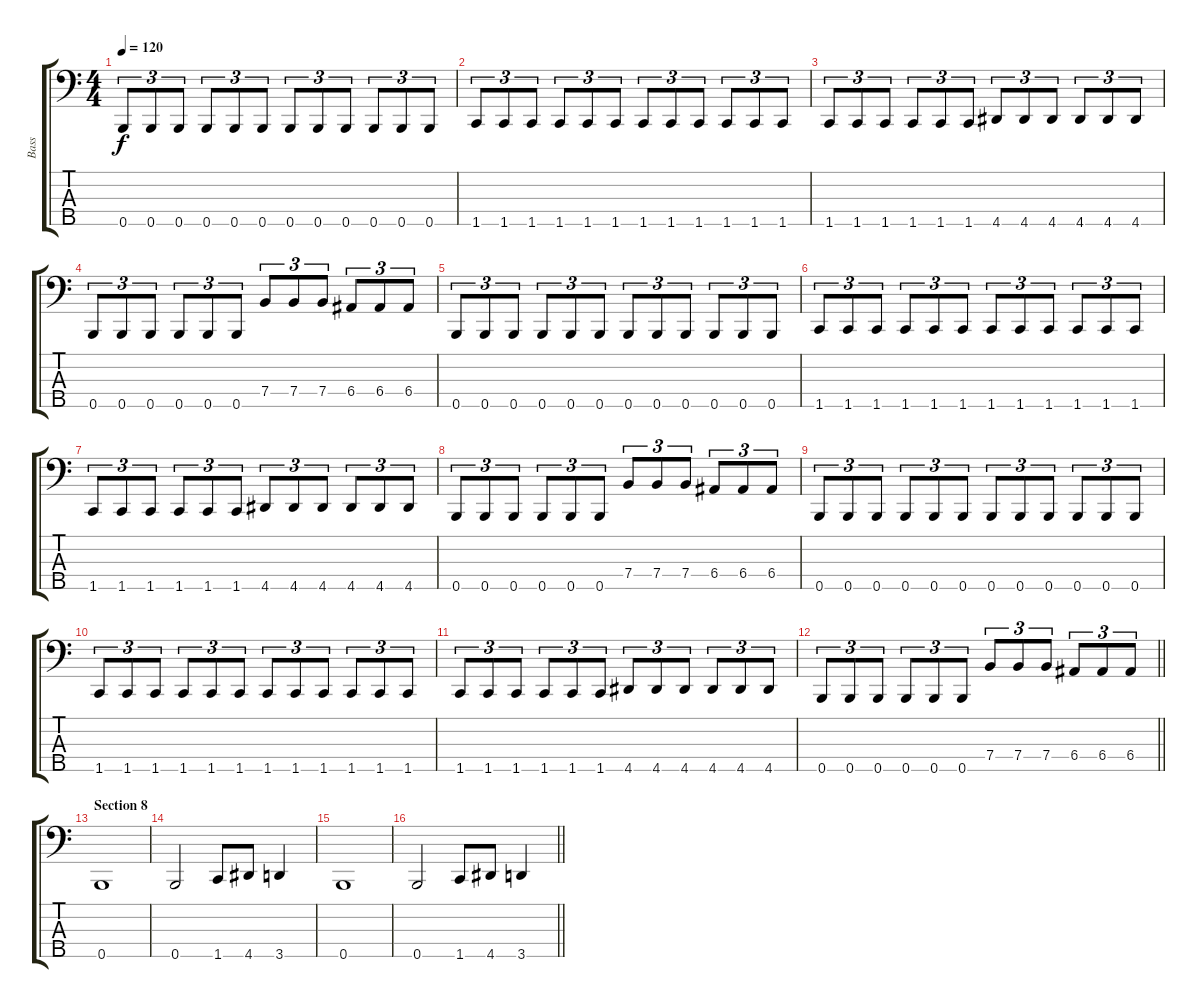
\track ("Bass" "Bass") {instrument electricbassfinger}
\staff {score tabs}
\tuning (G2 D2 A1 E1 B0) {hide}
\ts (4 4)
\tempo 120
\clef f4
\ks c
0.5.8{tu (3 2) dy f} 0.5.8{tu (3 2)} 0.5.8{tu (3 2)} 0.5.8{tu (3 2)} 0.5.8{tu (3 2)} 0.5.8{tu (3 2)} 0.5.8{tu (3 2)} 0.5.8{tu (3 2)} 0.5.8{tu (3 2)} 0.5.8{tu (3 2)} 0.5.8{tu (3 2)} 0.5.8{tu (3 2)} |
1.5.8{tu (3 2)} 1.5.8{tu (3 2)} 1.5.8{tu (3 2)} 1.5.8{tu (3 2)} 1.5.8{tu (3 2)} 1.5.8{tu (3 2)} 1.5.8{tu (3 2)} 1.5.8{tu (3 2)} 1.5.8{tu (3 2)} 1.5.8{tu (3 2)} 1.5.8{tu (3 2)} 1.5.8{tu (3 2)} |
1.5.8{tu (3 2)} 1.5.8{tu (3 2)} 1.5.8{tu (3 2)} 1.5.8{tu (3 2)} 1.5.8{tu (3 2)} 1.5.8{tu (3 2)} 4.5.8{tu (3 2)} 4.5.8{tu (3 2)} 4.5.8{tu (3 2)} 4.5.8{tu (3 2)} 4.5.8{tu (3 2)} 4.5.8{tu (3 2)} |
0.5.8{tu (3 2)} 0.5.8{tu (3 2)} 0.5.8{tu (3 2)} 0.5.8{tu (3 2)} 0.5.8{tu (3 2)} 0.5.8{tu (3 2)} 7.4.8{tu (3 2)} 7.4.8{tu (3 2)} 7.4.8{tu (3 2)} 6.4.8{tu (3 2)} 6.4.8{tu (3 2)} 6.4.8{tu (3 2)} |
0.5.8{tu (3 2)} 0.5.8{tu (3 2)} 0.5.8{tu (3 2)} 0.5.8{tu (3 2)} 0.5.8{tu (3 2)} 0.5.8{tu (3 2)} 0.5.8{tu (3 2)} 0.5.8{tu (3 2)} 0.5.8{tu (3 2)} 0.5.8{tu (3 2)} 0.5.8{tu (3 2)} 0.5.8{tu (3 2)} |
1.5.8{tu (3 2)} 1.5.8{tu (3 2)} 1.5.8{tu (3 2)} 1.5.8{tu (3 2)} 1.5.8{tu (3 2)} 1.5.8{tu (3 2)} 1.5.8{tu (3 2)} 1.5.8{tu (3 2)} 1.5.8{tu (3 2)} 1.5.8{tu (3 2)} 1.5.8{tu (3 2)} 1.5.8{tu (3 2)} |
1.5.8{tu (3 2)} 1.5.8{tu (3 2)} 1.5.8{tu (3 2)} 1.5.8{tu (3 2)} 1.5.8{tu (3 2)} 1.5.8{tu (3 2)} 4.5.8{tu (3 2)} 4.5.8{tu (3 2)} 4.5.8{tu (3 2)} 4.5.8{tu (3 2)} 4.5.8{tu (3 2)} 4.5.8{tu (3 2)} |
0.5.8{tu (3 2)} 0.5.8{tu (3 2)} 0.5.8{tu (3 2)} 0.5.8{tu (3 2)} 0.5.8{tu (3 2)} 0.5.8{tu (3 2)} 7.4.8{tu (3 2)} 7.4.8{tu (3 2)} 7.4.8{tu (3 2)} 6.4.8{tu (3 2)} 6.4.8{tu (3 2)} 6.4.8{tu (3 2)} |
0.5.8{tu (3 2)} 0.5.8{tu (3 2)} 0.5.8{tu (3 2)} 0.5.8{tu (3 2)} 0.5.8{tu (3 2)} 0.5.8{tu (3 2)} 0.5.8{tu (3 2)} 0.5.8{tu (3 2)} 0.5.8{tu (3 2)} 0.5.8{tu (3 2)} 0.5.8{tu (3 2)} 0.5.8{tu (3 2)} |
1.5.8{tu (3 2)} 1.5.8{tu (3 2)} 1.5.8{tu (3 2)} 1.5.8{tu (3 2)} 1.5.8{tu (3 2)} 1.5.8{tu (3 2)} 1.5.8{tu (3 2)} 1.5.8{tu (3 2)} 1.5.8{tu (3 2)} 1.5.8{tu (3 2)} 1.5.8{tu (3 2)} 1.5.8{tu (3 2)} |
1.5.8{tu (3 2)} 1.5.8{tu (3 2)} 1.5.8{tu (3 2)} 1.5.8{tu (3 2)} 1.5.8{tu (3 2)} 1.5.8{tu (3 2)} 4.5.8{tu (3 2)} 4.5.8{tu (3 2)} 4.5.8{tu (3 2)} 4.5.8{tu (3 2)} 4.5.8{tu (3 2)} 4.5.8{tu (3 2)} |
\barLineRight lightlight
0.5.8{tu (3 2)} 0.5.8{tu (3 2)} 0.5.8{tu (3 2)} 0.5.8{tu (3 2)} 0.5.8{tu (3 2)} 0.5.8{tu (3 2)} 7.4.8{tu (3 2)} 7.4.8{tu (3 2)} 7.4.8{tu (3 2)} 6.4.8{tu (3 2)} 6.4.8{tu (3 2)} 6.4.8{tu (3 2)} |
\section ("" "Section 8")
0.5.1 |
0.5.2 1.5.8 4.5.8 3.5.4 |
0.5.1 |
\barLineRight lightlight
0.5.2 1.5.8 4.5.8 3.5.4
